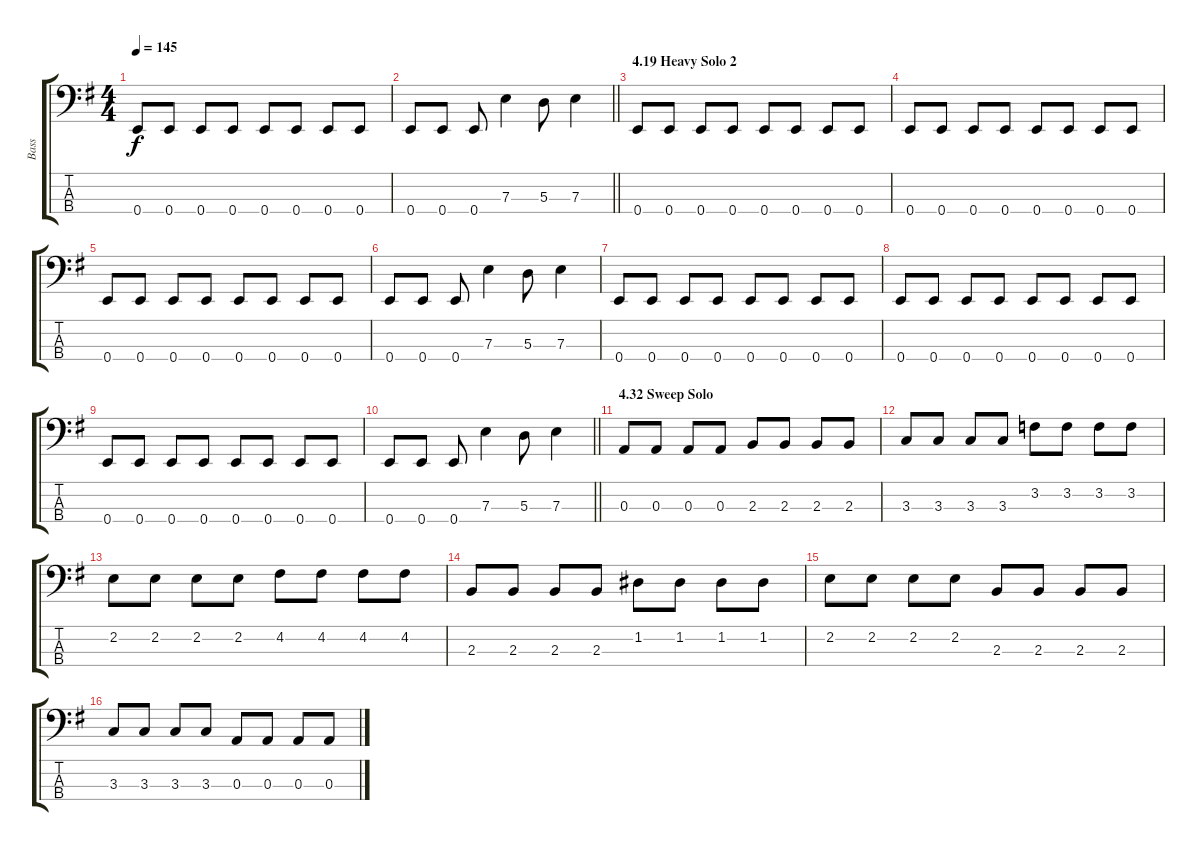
\track ("Bass" "Bass") {instrument electricbassfinger}
\staff {score tabs}
\tuning (G2 D2 A1 E1) {hide}
\ts (4 4)
\tempo 145
\clef f4
\ks eminor
0.4.8{dy f} 0.4.8 0.4.8 0.4.8 0.4.8 0.4.8 0.4.8 0.4.8 |
\barLineRight lightlight
0.4.8 0.4.8 0.4.8 7.3.4 5.3.8 7.3.4 |
\section ("" "4.19 Heavy Solo 2")
0.4.8 0.4.8 0.4.8 0.4.8 0.4.8 0.4.8 0.4.8 0.4.8 |
0.4.8 0.4.8 0.4.8 0.4.8 0.4.8 0.4.8 0.4.8 0.4.8 |
0.4.8 0.4.8 0.4.8 0.4.8 0.4.8 0.4.8 0.4.8 0.4.8 |
0.4.8 0.4.8 0.4.8 7.3.4 5.3.8 7.3.4 |
0.4.8 0.4.8 0.4.8 0.4.8 0.4.8 0.4.8 0.4.8 0.4.8 |
0.4.8 0.4.8 0.4.8 0.4.8 0.4.8 0.4.8 0.4.8 0.4.8 |
0.4.8 0.4.8 0.4.8 0.4.8 0.4.8 0.4.8 0.4.8 0.4.8 |
\barLineRight lightlight
0.4.8 0.4.8 0.4.8 7.3.4 5.3.8 7.3.4 |
\section ("" "4.32 Sweep Solo")
0.3.8 0.3.8 0.3.8 0.3.8 2.3.8 2.3.8 2.3.8 2.3.8 |
3.3.8 3.3.8 3.3.8 3.3.8 3.2.8 3.2.8 3.2.8 3.2.8 |
2.2.8 2.2.8 2.2.8 2.2.8 4.2.8 4.2.8 4.2.8 4.2.8 |
2.3.8 2.3.8 2.3.8 2.3.8 1.2.8 1.2.8 1.2.8 1.2.8 |
2.2.8 2.2.8 2.2.8 2.2.8 2.3.8 2.3.8 2.3.8 2.3.8 |
3.3.8 3.3.8 3.3.8 3.3.8 0.3.8 0.3.8 0.3.8 0.3.8
